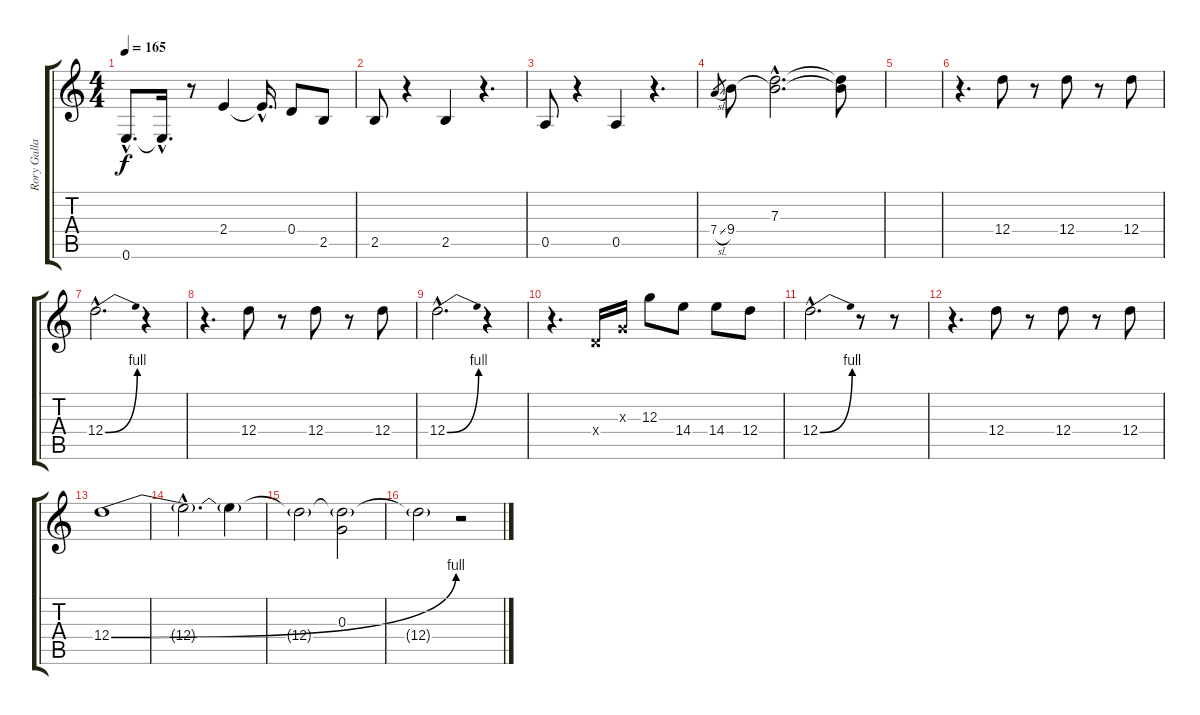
\track ("Rory Gallagher" "Rory Galla") {instrument overdrivenguitar}
\staff {score tabs}
\tuning (E4 B3 G3 D3 A2 E2) {hide}
\ts (4 4)
\tempo 165
\clef g2
\ks c
0.6{hac}.8{d dy f} 0.6{hac t}.16{d} r.8 2.4.4 2.4{hac t}.16{d} 0.4.8 2.5.8 |
2.5.8 r.4 2.5.4 r.4{d} |
0.5.8 r.4 0.5.4 r.4{d} |
7.4{sl}.8{gr} 9.4.8 (7.3{hac} 9.4{hac t}).2{d} (7.3{t} 9.4{t}).8 |
|
r.4{d} 12.4.8 r.8 12.4.8 r.8 12.4.8 |
12.4{be (bend 0 0 60 4) hac}.2{d} r.4 |
r.4{d} 12.4.8 r.8 12.4.8 r.8 12.4.8 |
12.4{be (bend 0 0 60 4) hac}.2{d} r.4 |
r.4{d} 0.4{x}.16 0.3{x}.16 12.3.8 14.4.8 14.4.8 12.4.8 |
12.4{be (bend 0 0 60 4) hac}.2{d} r.8 r.8 |
r.4{d} 12.4.8 r.8 12.4.8 r.8 12.4.8 |
12.4{be (bend 0 0 60 4)}.1 |
12.4{hac t}.2{d} 12.4{t}.4 |
12.4{t}.2 (0.3 12.4{t}).2 |
12.4{t}.2 r.2{instrument electricguitarmuted}
